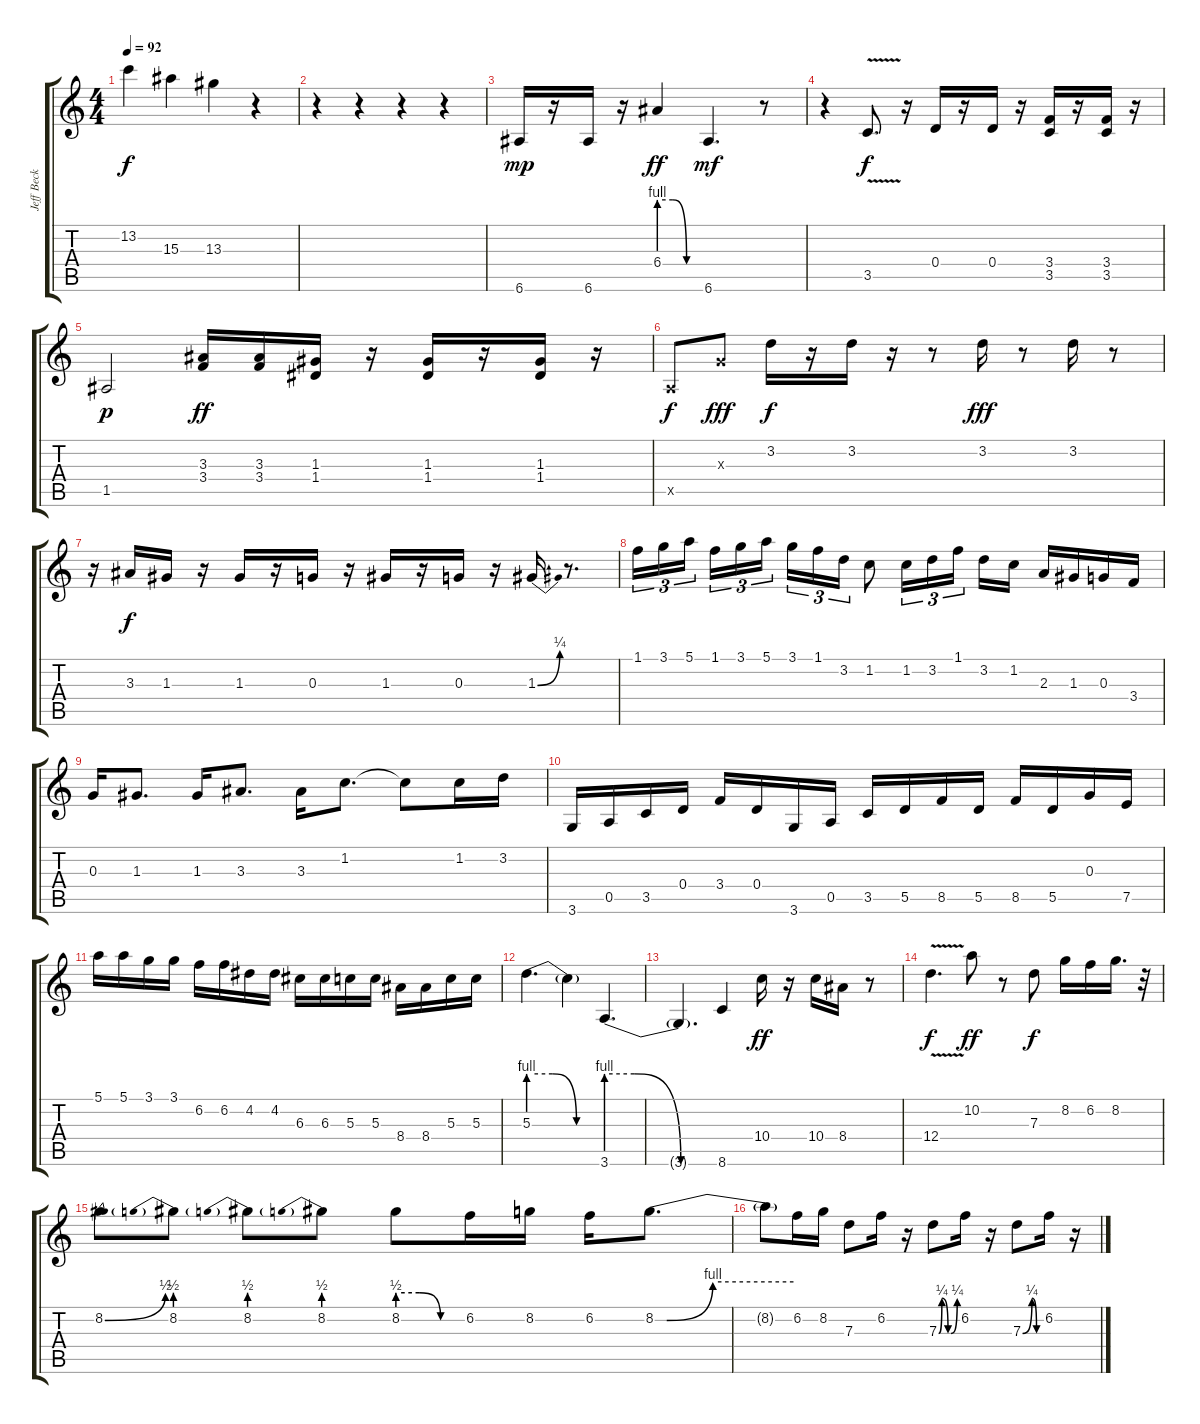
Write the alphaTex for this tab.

\track ("Jeff Beck" "Jeff Beck") {instrument overdrivenguitar}
\staff {score tabs}
\tuning (E4 B3 G3 D3 A2 E2) {hide}
\ts (4 4)
\tempo 92
\clef g2
\ks c
13.2.4{dy f} 15.3.4 13.3.4 r.4 |
r.4 r.4 r.4 r.4 |
6.6.16{dy mp} r.16 6.6.16 r.16 6.4{be (custom 0 4 20 4 40 0 60 0)}.4{dy ff} 6.6.4{d dy mf} r.8 |
r.4 3.5{v}.8{d dy f} r.16 0.4.16 r.16 0.4.16 r.16 (3.4 3.5).16 r.16 (3.4 3.5).16 r.16 |
1.5.2{dy p} (3.3 3.4).16{dy ff} (3.3 3.4).16 (1.3 1.4).16 r.16 (1.3 1.4).16 r.16 (1.3 1.4).16 r.16 |
0.5{x}.8{dy f} 0.3{x}.8{dy fff} 3.2.16{dy f} r.16 3.2.16 r.16 r.8 3.2.16{dy fff} r.8 3.2.16 r.8 |
r.16 3.3.16{dy f} 1.3.16 r.16 1.3.16 r.16 0.3.16 r.16 1.3.16 r.16 0.3.16 r.16 1.3{be (bend 0 0 60 1)}.16 r.8{d} |
1.1.16{tu (3 2)} 3.1.16{tu (3 2)} 5.1.16{tu (3 2) beam splitsecondary} 1.1.16{tu (3 2)} 3.1.16{tu (3 2)} 5.1.16{tu (3 2)} 3.1.16{tu (3 2)} 1.1.16{tu (3 2)} 3.2.16{tu (3 2)} 1.2.8 1.2.16{tu (3 2)} 3.2.16{tu (3 2)} 1.1.16{tu (3 2) beam splitsecondary} 3.2.16 1.2.16 2.3.16 1.3.16 0.3.16 3.4.16 |
0.3.16 1.3.8{d} 1.3.16 3.3.8{d} 3.3.16 1.2.8{d} 1.2{t}.8 1.2.16 3.2.16 |
3.6.16 0.5.16 3.5.16 0.4.16 3.4.16 0.4.16 3.6.16 0.5.16 3.5.16 5.5.16 8.5.16 5.5.16 8.5.16 5.5.16 0.3.16 7.5.16 |
5.1.16 5.1.16 3.1.16 3.1.16 6.2.16 6.2.16 4.2.16 4.2.16 6.3.16 6.3.16 5.3.16 5.3.16 8.4.16 8.4.16 5.3.16 5.3.16 |
5.3{be (custom 0 4 20 4 40 0 60 0)}.4{d} 5.3{t}.4 3.6{be (custom 0 4 15 4 40 0 60 0)}.4{d} |
3.6{t}.4{d} 8.6.4 10.4.16{dy ff} r.16 10.4.16 8.4.16 r.8 |
12.4{v}.4{d dy f} 10.2.8{dy ff} r.8 7.3.8{dy f} 8.2.16 6.2.16 8.2.16{d} r.32 |
8.2{be (bend 0 0 60 2)}.8 8.2{be (prebend 0 2 60 2)}.8 8.2{be (prebend 0 2 60 2)}.8 8.2{be (prebend 0 2 60 2)}.8 8.2{be (custom 0 2 20 2 40 0 60 0)}.8 6.2.16 8.2.16 6.2.16 8.2{be (custom 0 0 5 0 25 4 60 4)}.8{d} |
8.2{t}.8 6.2.16 8.2.16 7.3.8 6.2.16 r.16 7.3{be (custom 0 0 10 1 30 0 40 0 60 1)}.8 6.2.16 r.16 7.3{be (custom 0 0 30 1 45 0 60 0)}.8 6.2.16 r.16
